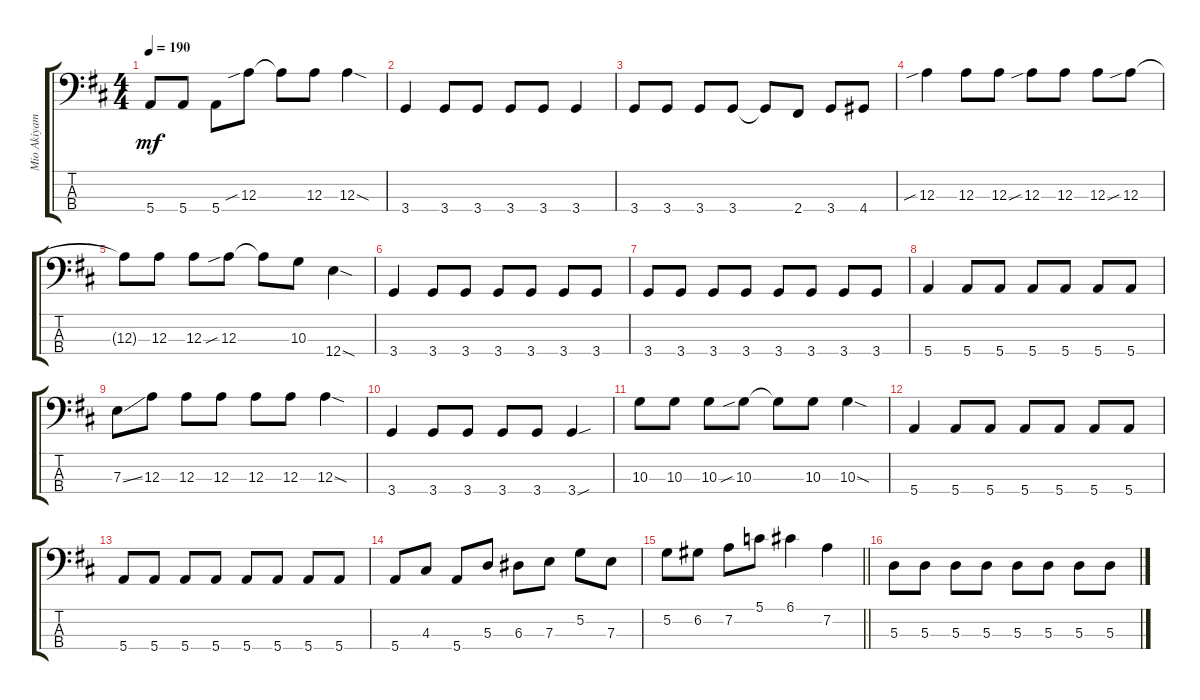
\track ("Mio Akiyama" "Mio Akiyam") {instrument electricbassfinger}
\staff {score tabs}
\tuning (G2 D2 A1 E1) {hide}
\ts (4 4)
\tempo 190
\clef f4
\ks d
5.4.8{dy mf} 5.4.8 5.4.8 12.3{sib}.8 12.3{t}.8 12.3.8 12.3{sod}.4 |
3.4.4 3.4.8 3.4.8 3.4.8 3.4.8 3.4.4 |
3.4.8 3.4.8 3.4.8 3.4.8 3.4{t}.8 2.4.8 3.4.8 4.4.8 |
12.3{sib}.4 12.3.8 12.3.8 12.3{sib}.8 12.3.8 12.3.8 12.3{sib}.8 |
12.3{t}.8 12.3.8 12.3.8 12.3{sib}.8 12.3{t}.8 10.3.8 12.4{sod}.4 |
3.4.4 3.4.8 3.4.8 3.4.8 3.4.8 3.4.8 3.4.8 |
3.4.8 3.4.8 3.4.8 3.4.8 3.4.8 3.4.8 3.4.8 3.4.8 |
5.4.4 5.4.8 5.4.8 5.4.8 5.4.8 5.4.8 5.4.8 |
7.3{ss}.8 12.3.8 12.3.8 12.3.8 12.3.8 12.3.8 12.3{sod}.4 |
3.4.4 3.4.8 3.4.8 3.4.8 3.4.8 3.4{sou}.4 |
10.3.8 10.3.8 10.3.8 10.3{sib}.8 10.3{t}.8 10.3.8 10.3{sod}.4 |
5.4.4 5.4.8 5.4.8 5.4.8 5.4.8 5.4.8 5.4.8 |
5.4.8 5.4.8 5.4.8 5.4.8 5.4.8 5.4.8 5.4.8 5.4.8 |
5.4.8 4.3.8 5.4.8 5.3.8 6.3.8 7.3.8 5.2.8 7.3.8 |
\barLineRight lightlight
5.2.8 6.2.8 7.2.8 5.1.8 6.1.4 7.2.4 |
\section ("" "")
5.3.8 5.3.8 5.3.8 5.3.8 5.3.8 5.3.8 5.3.8 5.3.8
